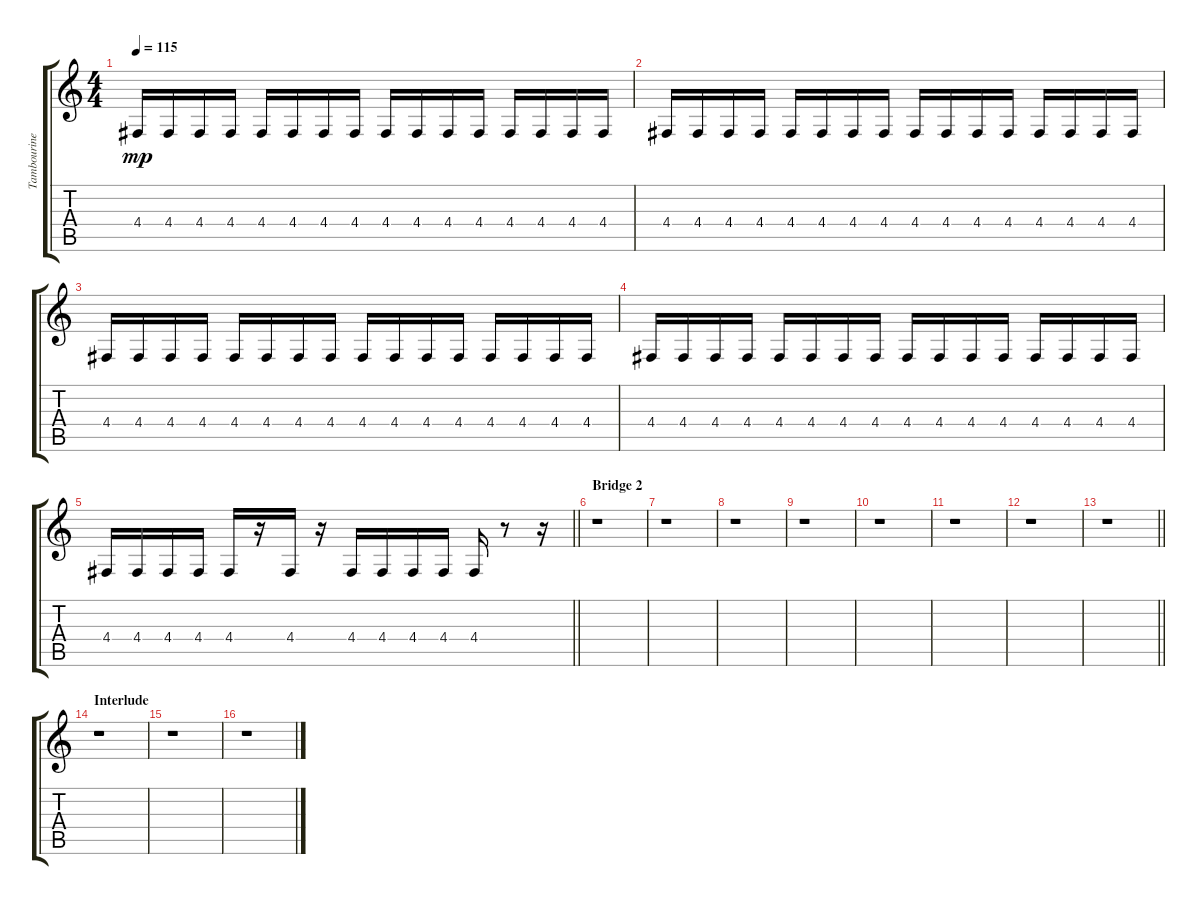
\track ("Tambourine" "Tambourine") {instrument synthvoice}
\staff {score tabs}
\tuning (E4 B3 G3 D3 A2 E2) {hide}
\ts (4 4)
\tempo 115
\clef g2
\ks c
4.4.16{dy mp} 4.4.16 4.4.16 4.4.16 4.4.16 4.4.16 4.4.16 4.4.16 4.4.16 4.4.16 4.4.16 4.4.16 4.4.16 4.4.16 4.4.16 4.4.16 |
4.4.16 4.4.16 4.4.16 4.4.16 4.4.16 4.4.16 4.4.16 4.4.16 4.4.16 4.4.16 4.4.16 4.4.16 4.4.16 4.4.16 4.4.16 4.4.16 |
4.4.16 4.4.16 4.4.16 4.4.16 4.4.16 4.4.16 4.4.16 4.4.16 4.4.16 4.4.16 4.4.16 4.4.16 4.4.16 4.4.16 4.4.16 4.4.16 |
4.4.16 4.4.16 4.4.16 4.4.16 4.4.16 4.4.16 4.4.16 4.4.16 4.4.16 4.4.16 4.4.16 4.4.16 4.4.16 4.4.16 4.4.16 4.4.16 |
\barLineRight lightlight
4.4.16 4.4.16 4.4.16 4.4.16 4.4.16 r.16 4.4.16 r.16 4.4.16 4.4.16 4.4.16 4.4.16 4.4.16 r.8 r.16 |
\section ("" "Bridge 2")
r.1 |
r.1 |
r.1 |
r.1 |
r.1 |
r.1 |
r.1 |
\barLineRight lightlight
r.1 |
\section ("" "Interlude")
r.1 |
r.1 |
r.1
